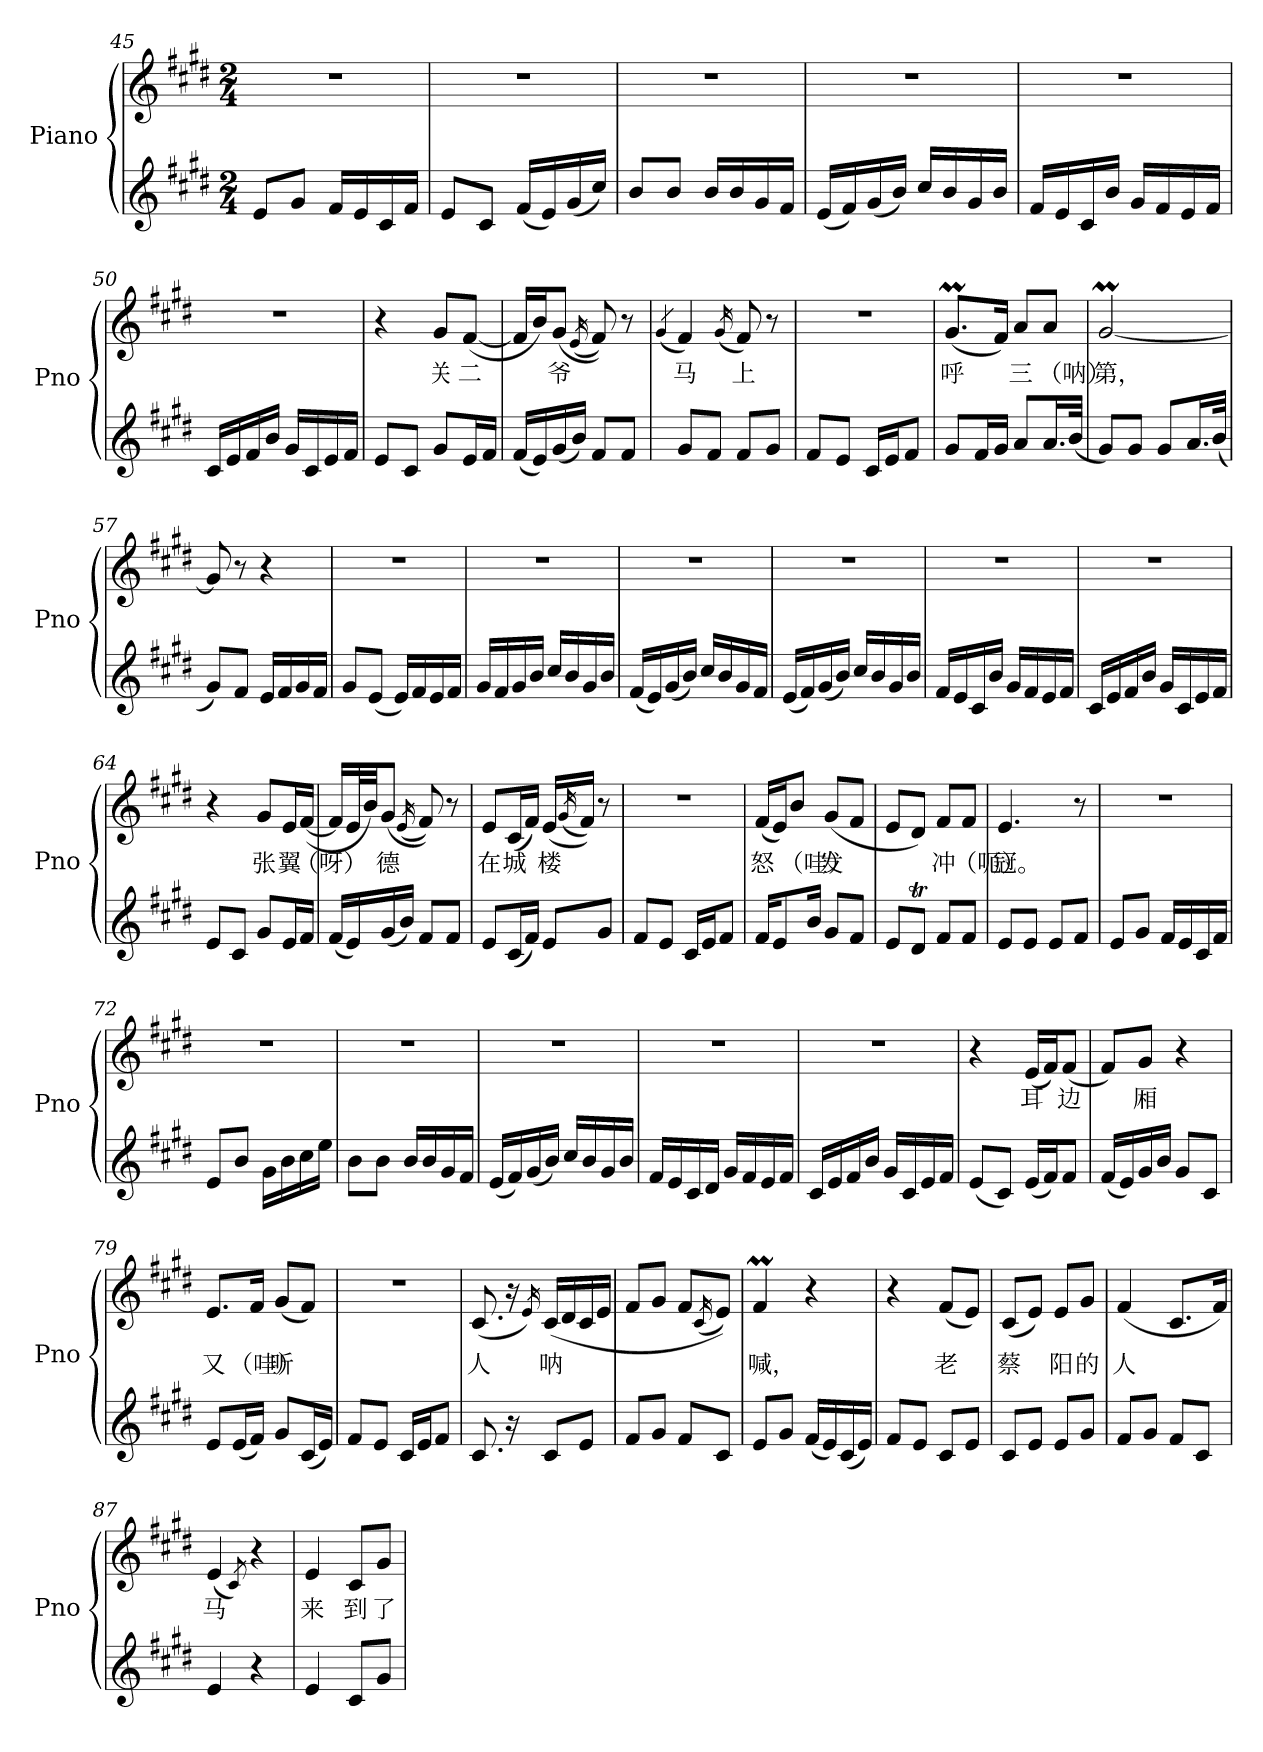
**kern	**kern	**text
*part2	*part1	*part1
*staff2	*staff1	*staff1
*I"Piano	*I"Piano	*
*I'Pno	*I'Pno	*
*clefG2	*clefG2	*
*k[f#c#g#d#]	*k[f#c#g#d#]	*
*M2/4	*M2/4	*
=45	=45	=45
8e/L	2r	.
8g#/J	.	.
16f#/LL	.	.
16e/	.	.
16c#/	.	.
16f#/JJ	.	.
=46	=46	=46
8e/L	2r	.
8c#/J	.	.
(<16f#/LL	.	.
16e/)	.	.
(<16g#/	.	.
16cc#/JJ)	.	.
!!LO:LB:g=z
=47	=47	=47
8b/L	2r	.
8b/J	.	.
16b/LL	.	.
16b/	.	.
16g#/	.	.
16f#/JJ	.	.
=48	=48	=48
(<16e/LL	2r	.
16f#/)	.	.
(<16g#/	.	.
16b/JJ)	.	.
16cc#/LL	.	.
16b/	.	.
16g#/	.	.
16b/JJ	.	.
=49	=49	=49
16f#/LL	2r	.
16e/	.	.
16c#/	.	.
16b/JJ	.	.
16g#/LL	.	.
16f#/	.	.
16e/	.	.
16f#/JJ	.	.
=50	=50	=50
16c#/LL	2r	.
16e/	.	.
16f#/	.	.
16b/JJ	.	.
16g#/LL	.	.
16c#/	.	.
16e/	.	.
16f#/JJ	.	.
=51	=51	=51
8e/L	4r	.
8c#/J	.	.
!	!	!LO:LY:b
8g#/L	8g#/L	关
!	!	!LO:LY:b
16e/L	(<[8f#/J	二
16f#/JJ	.	.
=52	=52	=52
(<16f#/LL	16f#/LL]	.
16e/)	16b/J)	.
!	!	!LO:LY:b
(<16g#/	(<8g#/J	爷
16b/JJ)	.	.
.	(<16qe/	.
8f#/L	8f#/))	.
8f#/J	8r	.
!!LO:PB:g=z
=53	=53	=53
.	(<4qg#/	.
!	!	!LO:LY:b
8g#/L	4f#/)	马
8f#/J	.	.
.	(<16qg#/	.
!	!	!LO:LY:b
8f#/L	8f#/)	上
8g#/J	8r	.
=54	=54	=54
8f#/L	2r	.
8e/J	.	.
16c#/LL	.	.
16e/J	.	.
8f#/J	.	.
=55	=55	=55
!	!	!LO:LY:b
8g#/L	(<8.g#m/L	呼
16f#/L	.	.
16g#/JJ	16f#/Jk)	.
!	!	!LO:LY:b
8a/L	8a/L	三
!	!	!LO:LY:b
16.a/L	8a/J	（呐）
(<32b/JJk	.	.
=56	=56	=56
!	!	!LO:LY:b
8g#/L)	[2g#m/	第，
8g#/J	.	.
8g#/L	.	.
16.a/L	.	.
(<32b/JJk	.	.
=57	=57	=57
8g#/L)	8g#/]	.
8f#/J	8r	.
16e/LL	4r	.
16f#/	.	.
16g#/	.	.
16f#/JJ	.	.
=58	=58	=58
8g#/L	2r	.
(<8e/J	.	.
16e/LL)	.	.
16f#/	.	.
16e/	.	.
16f#/JJ	.	.
=59	=59	=59
16g#/LL	2r	.
16f#/	.	.
16g#/	.	.
16b/JJ	.	.
16cc#/LL	.	.
16b/	.	.
16g#/	.	.
16b/JJ	.	.
!!LO:LB:g=z
=60	=60	=60
(<16f#/LL	2r	.
16e/)	.	.
(<16g#/	.	.
16b/JJ)	.	.
16cc#/LL	.	.
16b/	.	.
16g#/	.	.
16f#/JJ	.	.
=61	=61	=61
(<16e/LL	2r	.
16f#/)	.	.
(<16g#/	.	.
16b/JJ)	.	.
16cc#/LL	.	.
16b/	.	.
16g#/	.	.
16b/JJ	.	.
=62	=62	=62
16f#/LL	2r	.
16e/	.	.
16c#/	.	.
16b/JJ	.	.
16g#/LL	.	.
16f#/	.	.
16e/	.	.
16f#/JJ	.	.
=63	=63	=63
16c#/LL	2r	.
16e/	.	.
16f#/	.	.
16b/JJ	.	.
16g#/LL	.	.
16c#/	.	.
16e/	.	.
16f#/JJ	.	.
=64	=64	=64
8e/L	4r	.
8c#/J	.	.
!	!	!LO:LY:b
8g#/L	8g#/L	张
!	!	!LO:LY:b
16e/L	16e/L	翼
!	!	!LO:LY:b
16f#/JJ	(<[16f#/JJ	（呀）
=65	=65	=65
(<16f#/LL	16f#/LL]	.
16e/)	32e/L	.
.	32b/JJ)	.
!	!	!LO:LY:b
(<16g#/	(<8g#/J	德
16b/JJ)	.	.
.	(<16qe/	.
8f#/L	8f#/))	.
8f#/J	8r	.
!!LO:LB:g=z
=66	=66	=66
!	!	!LO:LY:b
8e/L	8e/L	在
!	!	!LO:LY:b
(<16c#/L	(<16c#/L	城
16f#/JJ)	16f#/JJ)	.
!	!	!LO:LY:b
8e/L	(<16e/LL	楼
.	(<16qg#/	.
.	16f#/JJ))	.
8g#/J	8r	.
=67	=67	=67
8f#/L	2r	.
8e/J	.	.
16c#/LL	.	.
16e/J	.	.
8f#/J	.	.
=68	=68	=68
!	!	!LO:LY:b
16f#/KL	(<16f#/LL	怒
8e/	16e/J)	.
!	!	!LO:LY:b
.	8b/J	（哇）
16b/Jk	.	.
!	!	!LO:LY:b
8g#/L	(<8g#/L	发
8f#/J	8f#/J	.
=69	=69	=69
8e/L	8e/L	.
8d#t/J	8d#/J)	.
!	!	!LO:LY:b
8f#/L	8f#/L	冲
!	!	!LO:LY:b
8f#/J	8f#/J	（呃）
=70	=70	=70
!	!	!LO:LY:b
8e/L	4.e/	冠。
8e/J	.	.
8e/L	.	.
8f#/J	8r	.
=71	=71	=71
8e/L	2r	.
8g#/J	.	.
16f#/LL	.	.
16e/	.	.
16c#/	.	.
16f#/JJ	.	.
=72	=72	=72
8e/L	2r	.
8b/J	.	.
16g#\LL	.	.
16b\	.	.
16cc#\	.	.
16ee\JJ	.	.
!!LO:LB:g=z
=73	=73	=73
8b\L	2r	.
8b\J	.	.
16b/LL	.	.
16b/	.	.
16g#/	.	.
16f#/JJ	.	.
=74	=74	=74
(<16e/LL	2r	.
16f#/)	.	.
(<16g#/	.	.
16b/JJ)	.	.
16cc#/LL	.	.
16b/	.	.
16g#/	.	.
16b/JJ	.	.
=75	=75	=75
16f#/LL	2r	.
16e/	.	.
16c#/	.	.
16d#/JJ	.	.
16g#/LL	.	.
16f#/	.	.
16e/	.	.
16f#/JJ	.	.
=76	=76	=76
16c#/LL	2r	.
16e/	.	.
16f#/	.	.
16b/JJ	.	.
16g#/LL	.	.
16c#/	.	.
16e/	.	.
16f#/JJ	.	.
=77	=77	=77
(<8e/L	4r	.
8c#/J)	.	.
!	!	!LO:LY:b
(<16e/LL	(<16e/LL	耳
16f#/J)	16f#/J)	.
!	!	!LO:LY:b
8f#/J	(<8f#/J	边
=78	=78	=78
(<16f#/LL	8f#/L)	.
16e/)	.	.
!	!	!LO:LY:b
16g#/	8g#/J	厢
16b/JJ	.	.
8g#/L	4r	.
8c#/J	.	.
!!LO:LB:g=z
=79	=79	=79
!	!	!LO:LY:b
8e/L	8.e/L	又
(<16e/L	.	.
!	!	!LO:LY:b
16f#/JJ)	16f#/Jk	（哇）
!	!	!LO:LY:b
8g#/L	(<8g#/L	听
(<16c#/L	8f#/J)	.
16e/JJ)	.	.
=80	=80	=80
8f#/L	2r	.
8e/J	.	.
16c#/LL	.	.
16e/J	.	.
8f#/J	.	.
=81	=81	=81
!	!	!LO:LY:b
8.c#/	(<8.c#/	人
16r	16r	.
.	16qe/)	.
!	!	!LO:LY:b
8c#/L	(>16c#/LL	呐
.	16d#/	.
8e/J	16c#/	.
.	16e/JJ	.
=82	=82	=82
8f#/L	8f#/L	.
8g#/J	8g#/J	.
8f#/L	8f#/L	.
.	(<16qc#/	.
8c#/J	8e/J))	.
=83	=83	=83
!	!	!LO:LY:b
8e/L	4f#M/	喊，
8g#/J	.	.
(<16f#/LL	4r	.
16e/)	.	.
(<16c#/	.	.
16e/JJ)	.	.
=84	=84	=84
8f#/L	4r	.
8e/J	.	.
!	!	!LO:LY:b
8c#/L	(<8f#/L	老
8e/J	8e/J)	.
=85	=85	=85
!	!	!LO:LY:b
8c#/L	(<8c#/L	蔡
8e/J	8e/J)	.
!	!	!LO:LY:b
8e/L	8e/L	阳
!	!	!LO:LY:b
8g#/J	8g#/J	的
!!LO:PB:g=z
=86	=86	=86
!	!	!LO:LY:b
8f#/L	(<4f#/	人
8g#/J	.	.
8f#/L	8.c#/L	.
8c#/J	.	.
.	16f#/Jk)	.
=87	=87	=87
!	!	!LO:LY:b
4e/	(<4e/	马
.	8qc#/)	.
4r	4r	.
=88	=88	=88
!	!	!LO:LY:b
4e/	4e/	来
!	!	!LO:LY:b
8c#/L	8c#/L	到
!	!	!LO:LY:b
8g#/J	8g#/J	了
=	=	=
*-	*-	*-
